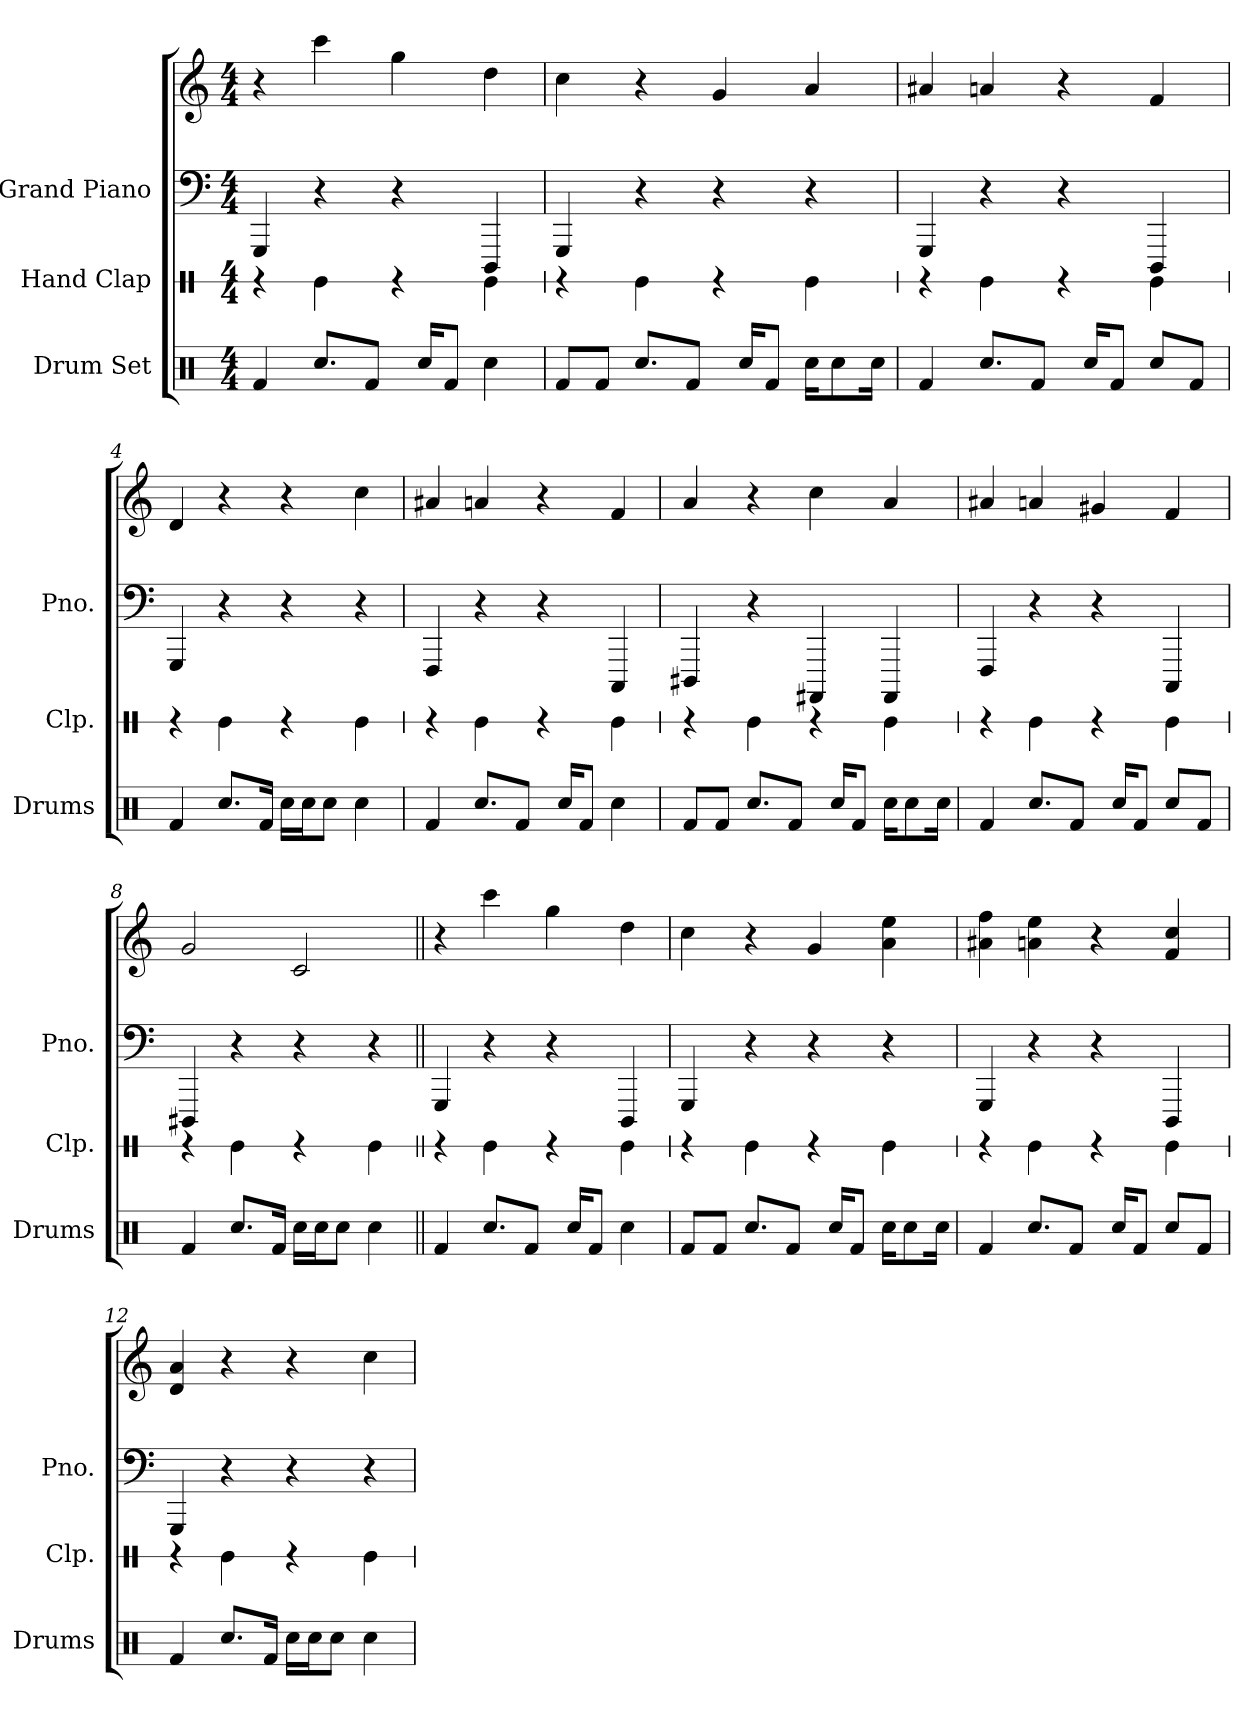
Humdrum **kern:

**kern	**kern	**kern	**kern
*part3	*part2	*part1	*part1
*staff4	*staff3	*staff2	*staff1
*I"Drum Set	*I"Hand Clap	*I"Grand Piano	*
*I'Drums	*I'Clp.	*I'Pno.	*
*stria5	*stria1	*stria5	*stria5
*clefX	*clefX	*clefF4	*clefG2
*k[]	*k[]	*k[]	*k[]
*M4/4	*M4/4	*M4/4	*M4/4
*MM120	*MM120	*MM120	*MM120
=1	=1	=1	=1
4Rf	4r	4GGG	4r
8.RccL	4Re	4r	4ccc
8RfJ	.	.	.
.	4r	4r	4gg
16RccKL	.	.	.
8RfJ	.	.	.
4Rcc	4Re	4DDD	4dd
=2	=2	=2	=2
8RfL	4r	4GGG	4cc
8RfJ	.	.	.
8.RccL	4Re	4r	4r
8RfJ	.	.	.
.	4r	4r	4g
16RccKL	.	.	.
8RfJ	.	.	.
16RccKL	4Re	4r	4a
8Rcc	.	.	.
16RccJk	.	.	.
=3	=3	=3	=3
4Rf	4r	4GGG	4a#X
8.RccL	4Re	4r	4an
8RfJ	.	.	.
.	4r	4r	4r
16RccKL	.	.	.
8RfJ	.	.	.
8RccL	4Re	4DDD	4f
8RfJ	.	.	.
=4	=4	=4	=4
4Rf	4r	4GGG	4d
8.RccL	4Re	4r	4r
16RfJk	.	.	.
16RccLL	4r	4r	4r
16RccJ	.	.	.
8RccJ	.	.	.
4Rcc	4Re	4r	4cc
=5	=5	=5	=5
4Rf	4r	4FFF	4a#X
8.RccL	4Re	4r	4an
8RfJ	.	.	.
.	4r	4r	4r
16RccKL	.	.	.
8RfJ	.	.	.
4Rcc	4Re	4CCC	4f
=6	=6	=6	=6
8RfL	4r	4DDD#X	4a
8RfJ	.	.	.
8.RccL	4Re	4r	4r
8RfJ	.	.	.
.	4r	4AAAA#X	4cc
16RccKL	.	.	.
8RfJ	.	.	.
16RccKL	4Re	4AAAA#	4a
8Rcc	.	.	.
16RccJk	.	.	.
=7	=7	=7	=7
4Rf	4r	4FFF	4a#X
8.RccL	4Re	4r	4an
8RfJ	.	.	.
.	4r	4r	4g#X
16RccKL	.	.	.
8RfJ	.	.	.
8RccL	4Re	4CCC	4f
8RfJ	.	.	.
=8	=8	=8	=8
4Rf	4r	4DDD#X	2g
8.RccL	4Re	4r	.
16RfJk	.	.	.
16RccLL	4r	4r	2c
16RccJ	.	.	.
8RccJ	.	.	.
4Rcc	4Re	4r	.
=9||	=9||	=9||	=9||
4Rf	4r	4GGG	4r
8.RccL	4Re	4r	4ccc
8RfJ	.	.	.
.	4r	4r	4gg
16RccKL	.	.	.
8RfJ	.	.	.
4Rcc	4Re	4DDD	4dd
=10	=10	=10	=10
8RfL	4r	4GGG	4cc
8RfJ	.	.	.
8.RccL	4Re	4r	4r
8RfJ	.	.	.
.	4r	4r	4g
16RccKL	.	.	.
8RfJ	.	.	.
16RccKL	4Re	4r	4a 4ee
8Rcc	.	.	.
16RccJk	.	.	.
=11	=11	=11	=11
4Rf	4r	4GGG	4a#X 4ff
8.RccL	4Re	4r	4an 4ee
8RfJ	.	.	.
.	4r	4r	4r
16RccKL	.	.	.
8RfJ	.	.	.
8RccL	4Re	4DDD	4f 4cc
8RfJ	.	.	.
=12	=12	=12	=12
4Rf	4r	4GGG	4d 4a
8.RccL	4Re	4r	4r
16RfJk	.	.	.
16RccLL	4r	4r	4r
16RccJ	.	.	.
8RccJ	.	.	.
4Rcc	4Re	4r	4cc
=	=	=	=
*-	*-	*-	*-
